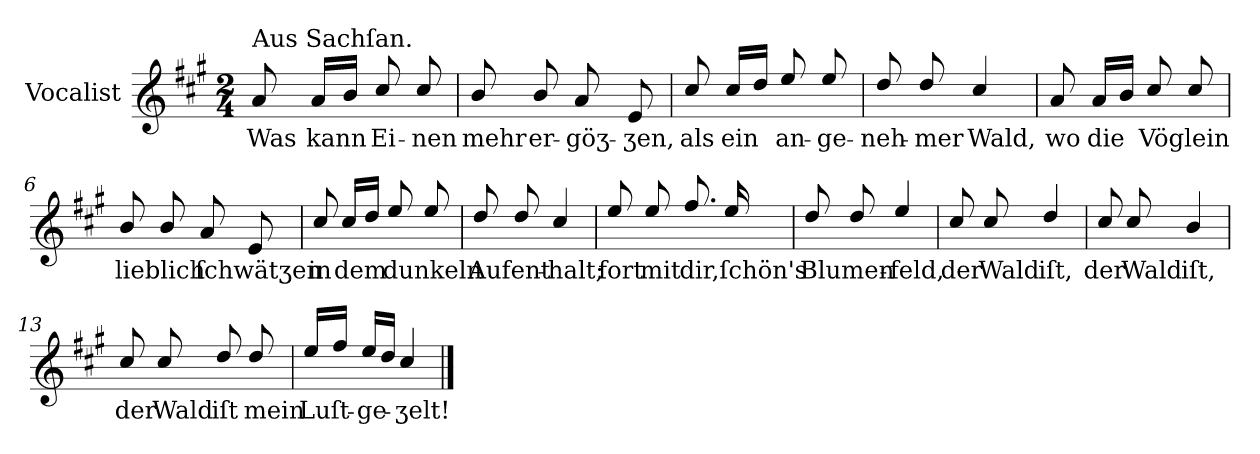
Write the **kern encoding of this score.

**kern	**text
*part1	*part1
*staff1	*staff1
*I"Vocalist	*
*k[f#c#g#]	*
*A:	*
*M2/4	*
=1	=1
!LO:TX:a:t=Aus Sachſan.	!
8a	Was
16aLL	kann
16bJJ	.
8cc#/	Ei-
8cc#/	-nen
=2	=2
8b/	mehr
8b/	er-
8a	-göʒ-
8e	-ʒen,
=3	=3
8cc#/	als
16cc#/LL	ein
16ddJJ	.
8ee/	an-
8ee/	-ge-
=4	=4
8dd/	-neh-
8dd/	-mer
4cc#/	Wald,
=5	=5
8a	wo
16aLL	die
16bJJ	.
8cc#/	Vöglein
8cc#/	.
=6	=6
8b/	lieblich
8b/	.
8a	ſchwätʒen
8e	.
=7	=7
8cc#/	in
16cc#/LL	dem
16ddJJ	.
8ee/	dunkeln
8ee/	.
=8	=8
8dd/	Aufent-
8dd/	.
4cc#/	-halt;
=9	=9
8ee/	fort
8ee/	mit
8.ff#/	dir,
16ee/	ſchön's
=10	=10
8dd/	Blumen-
8dd/	.
4ee/	-feld,
=11	=11
8cc#/	der
8cc#/	Wald
4dd/	iſt,
=12	=12
8cc#/	der
8cc#/	Wald
4b/	iſt,
=13	=13
8cc#/	der
8cc#/	Wald
8dd/	iſt
8dd/	mein
=14	=14
16ee/LL	Luſt-
16ff#JJ	.
16ee/LL	-ge-
16ddJJ	.
4cc#/	-ʒelt!
==	==
*-	*-
